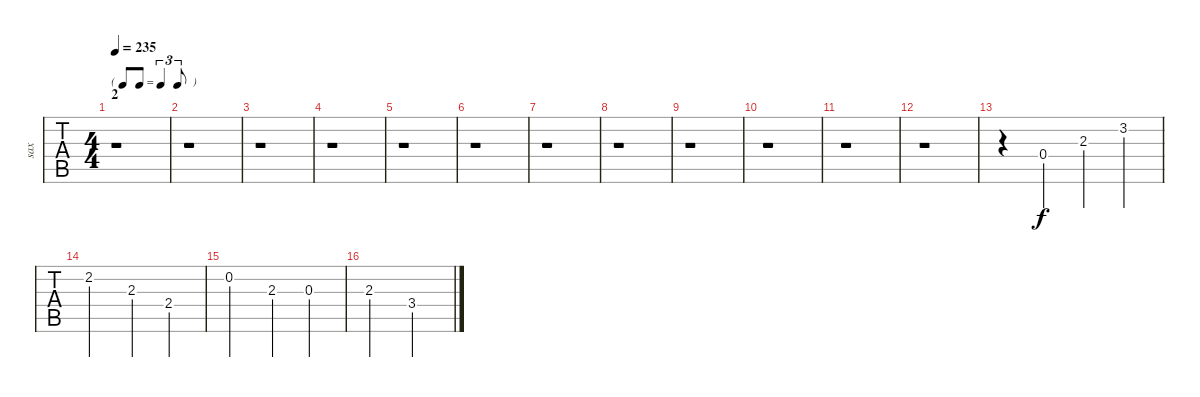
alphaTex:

\track ("sax" "sax") {instrument tenorsax}
\staff {tabs}
\tuning (E4 B3 G3 D3 A2 E2) {hide}
\ts (4 4)
\tf triplet8th
\section ("" "2")
\tempo 235
\clef g2
\ks c
r.1{dy f} |
r.1 |
r.1 |
r.1 |
r.1 |
r.1 |
r.1 |
r.1 |
r.1 |
r.1 |
r.1 |
r.1 |
r.4 0.4.4 2.3.4 3.2.4 |
2.2.2 2.3.4 2.4.4 |
0.2.2 2.3.4 0.3.4 |
2.3.2 3.4.2
